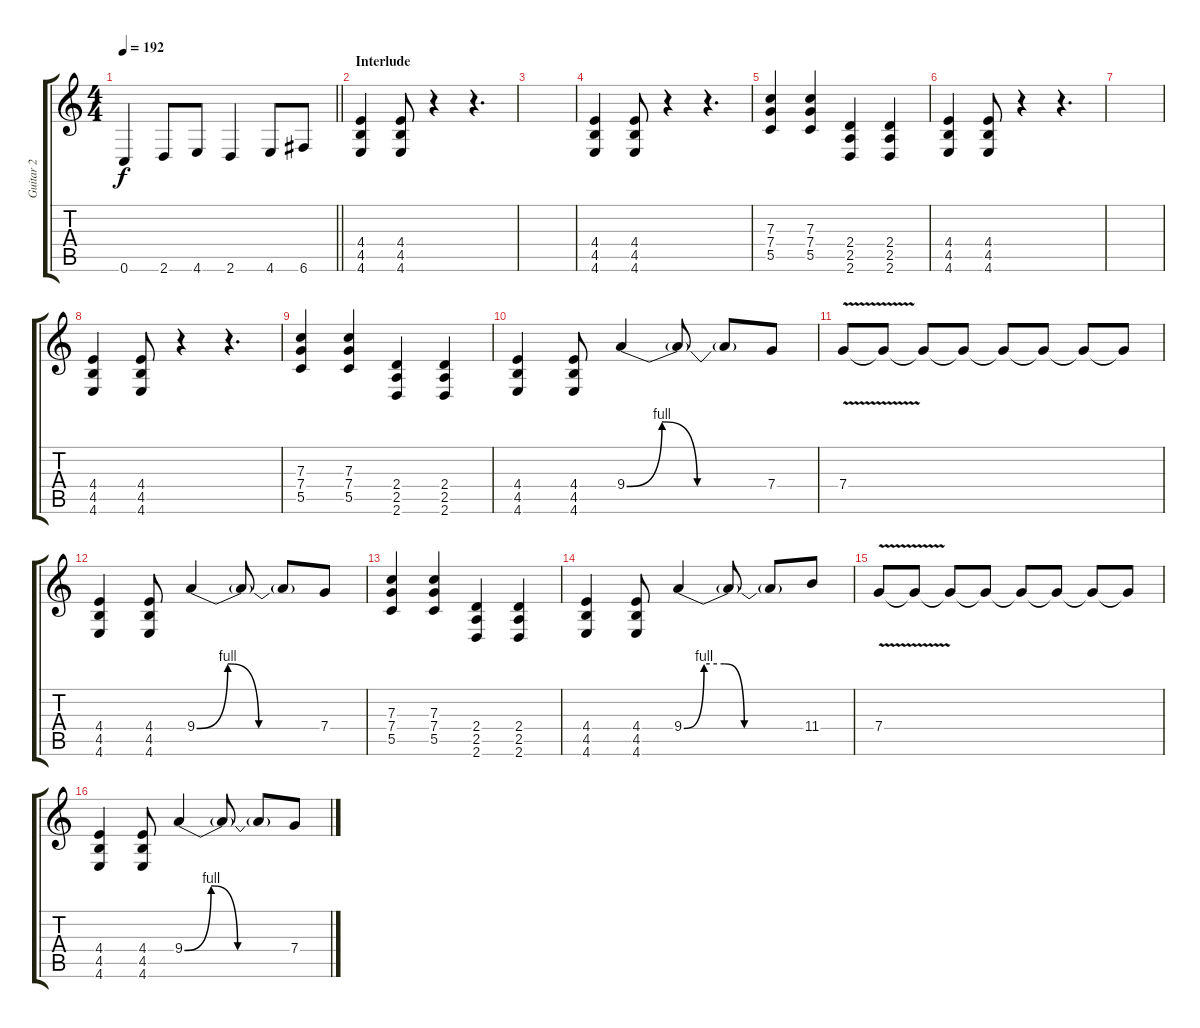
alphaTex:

\track ("Guitar 2" "Guitar 2") {instrument distortionguitar}
\staff {score tabs}
\tuning (D4 A3 F3 C3 G2 C2) {hide}
\ts (4 4)
\tempo 192
\clef g2
\barLineRight lightlight
\ks c
0.6.4{dy f} 2.6.8 4.6.8 2.6.4 4.6.8 6.6.8 |
\section ("" "Interlude")
(4.4 4.5 4.6).4 (4.4 4.5 4.6).8 r.4 r.4{d} |
|
(4.4 4.5 4.6).4 (4.4 4.5 4.6).8 r.4 r.4{d} |
(7.3 7.4 5.5).4 (7.3 7.4 5.5).4 (2.4 2.5 2.6).4 (2.4 2.5 2.6).4 |
(4.4 4.5 4.6).4 (4.4 4.5 4.6).8 r.4 r.4{d} |
|
(4.4 4.5 4.6).4 (4.4 4.5 4.6).8 r.4 r.4{d} |
(7.3 7.4 5.5).4 (7.3 7.4 5.5).4 (2.4 2.5 2.6).4 (2.4 2.5 2.6).4 |
(4.4 4.5 4.6).4 (4.4 4.5 4.6).8 9.4{be (custom 0 0 15 4 30 0 60 0)}.4 9.4{t}.8 9.4{t}.8 7.4.8 |
7.4{v}.8 7.4{t}.8 7.4{t}.8 7.4{t}.8 7.4{t}.8 7.4{t}.8 7.4{t}.8 7.4{t}.8 |
(4.4 4.5 4.6).4 (4.4 4.5 4.6).8 9.4{be (custom 0 0 15 4 30 0 60 0)}.4 9.4{t}.8 9.4{t}.8 7.4.8 |
(7.3 7.4 5.5).4 (7.3 7.4 5.5).4 (2.4 2.5 2.6).4 (2.4 2.5 2.6).4 |
(4.4 4.5 4.6).4 (4.4 4.5 4.6).8 9.4{be (custom 0 0 10 4 20 4 30 0 60 0)}.4 9.4{t}.8 9.4{t}.8 11.4.8 |
7.4{v}.8 7.4{t}.8 7.4{t}.8 7.4{t}.8 7.4{t}.8 7.4{t}.8 7.4{t}.8 7.4{t}.8 |
(4.4 4.5 4.6).4 (4.4 4.5 4.6).8 9.4{be (custom 0 0 15 4 30 0 60 0)}.4 9.4{t}.8 9.4{t}.8 7.4.8
